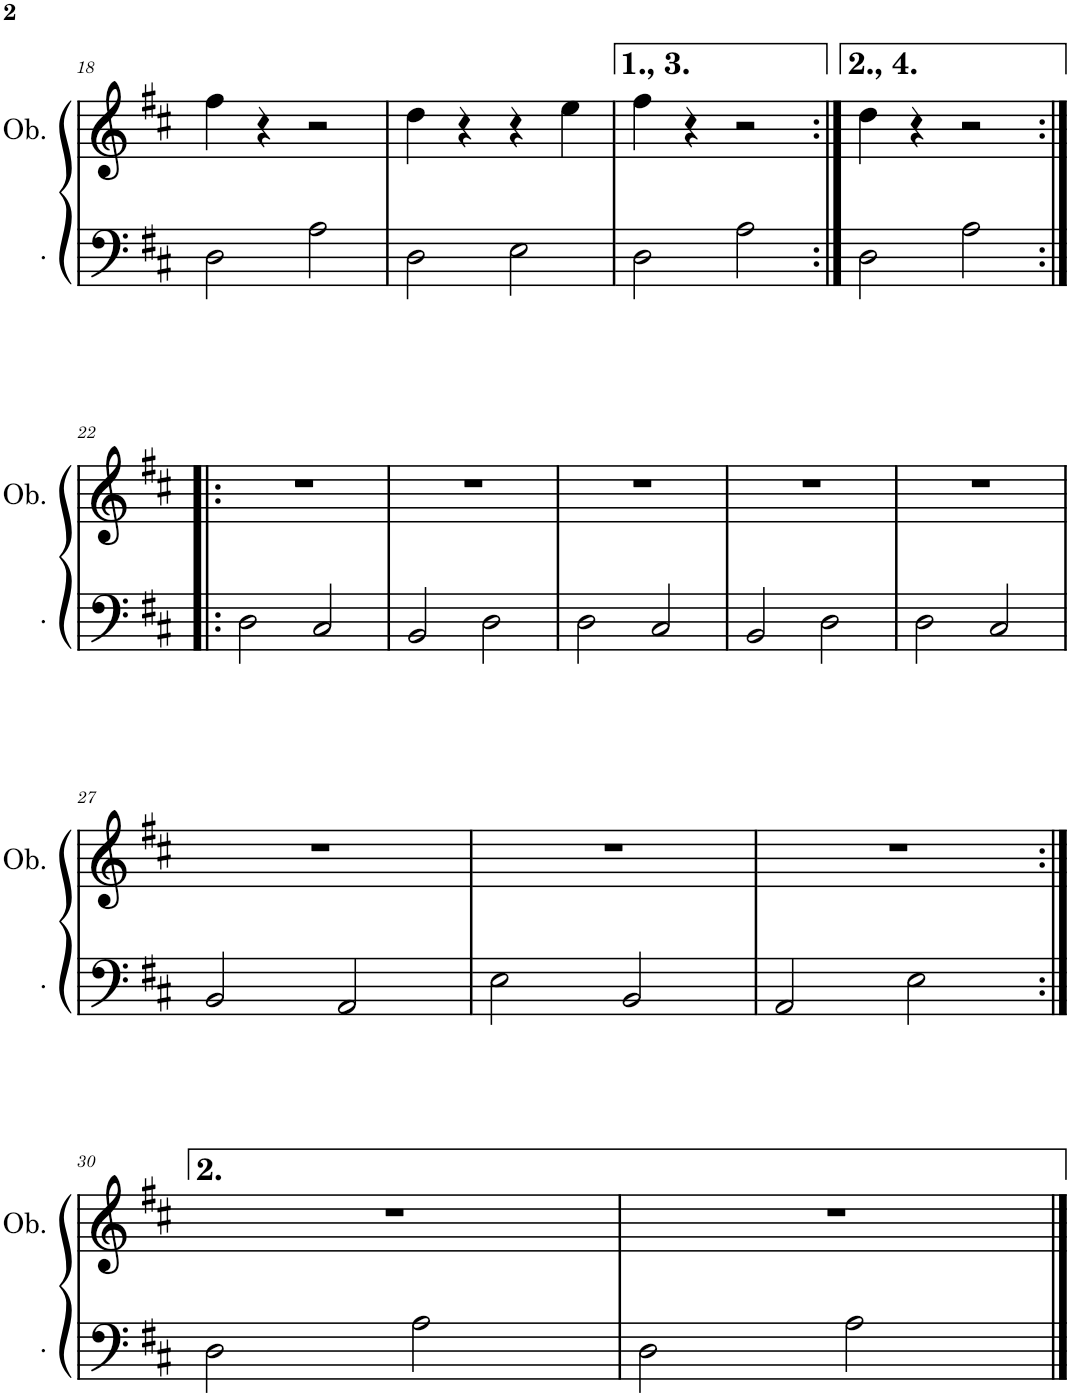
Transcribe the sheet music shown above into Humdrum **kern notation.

**kern	**kern
*part2	*part1
*staff2	*staff1
*I".	*I"Oboe
*	*I'Ob.
!!LO:PB:g=z
*clefF4	*clefG2
*Trd7c12	*
*k[f#c#]	*k[f#c#]
*M4/4	*M4/4
=18	=18
2D\	4ff#\
.	4r
2A\	2r
=19	=19
2D\	4dd\
.	4r
2E\	4r
.	4ee\
=20	=20
2D\	4ff#\
.	4r
2A\	2r
=21:|!	=21:|!
2D\	4dd\
.	4r
2A\	2r
!!LO:LB:g=z
=22:|!|:	=22:|!|:
2D\	1r
2C#/	.
=23	=23
2BB/	1r
2D\	.
=24	=24
2D\	1r
2C#/	.
=25	=25
2BB/	1r
2D\	.
=26	=26
2D\	1r
2C#/	.
!!LO:LB:g=z
=27	=27
2BB/	1r
2AA/	.
=28	=28
2E\	1r
2BB/	.
=29	=29
2AA/	1r
2E\	.
!!LO:LB:g=z
=30:|!	=30:|!
2D\	1r
2A\	.
=31	=31
2D\	1r
2A\	.
==	==
*-	*-
